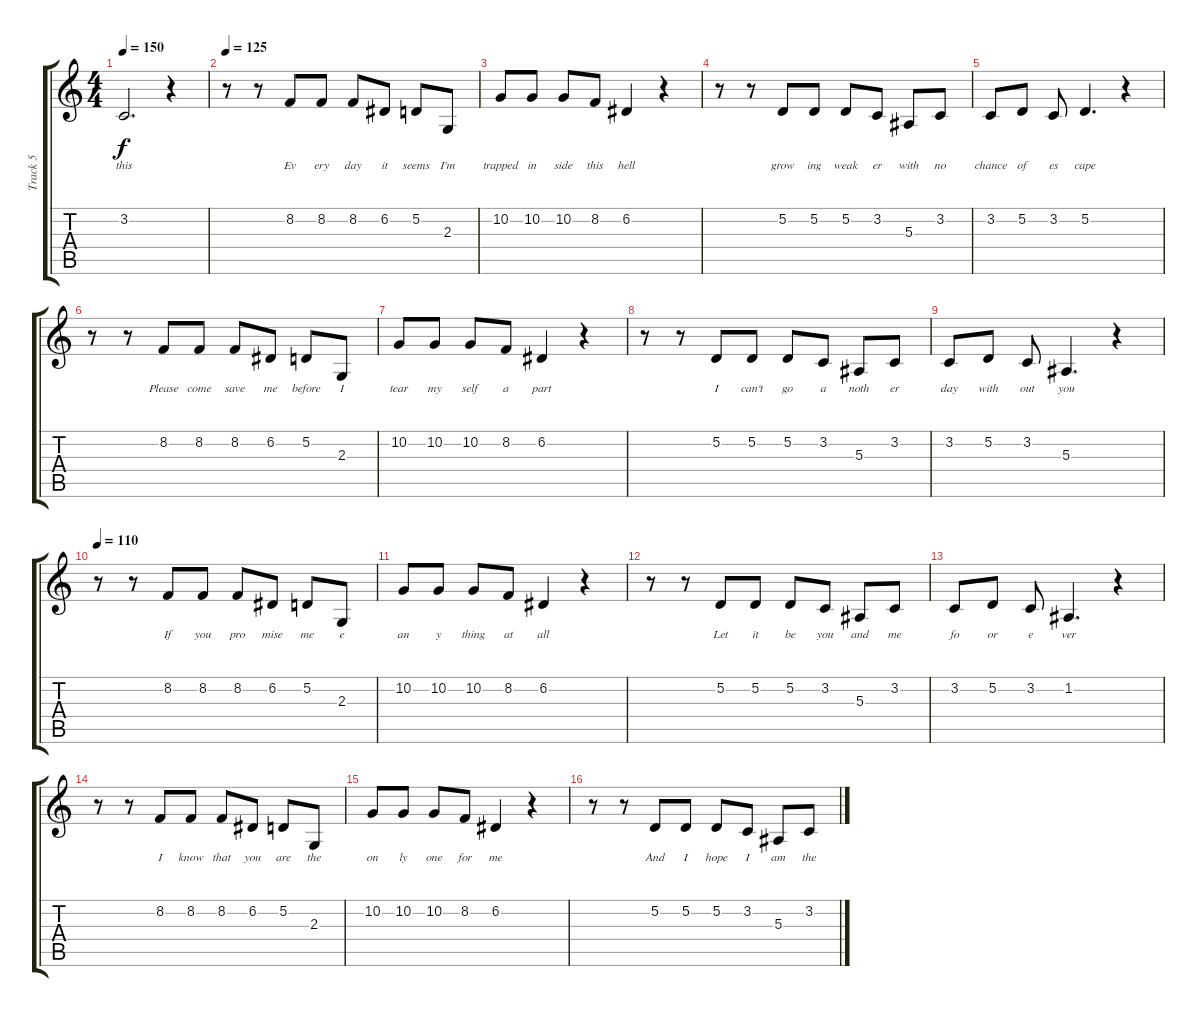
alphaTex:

\track ("Track 5" "Track 5") {instrument lead1square}
\staff {score tabs}
\tuning (D4 A3 F3 C3 G2 C2) {hide}
\ts (4 4)
\tempo 150
\clef g2
\ks c
3.2.2{d lyrics (0 "this") lyrics (1 "") lyrics (2 "") lyrics (3 "") lyrics (4 "") dy f} r.4 |
\tempo 125
r.8 r.8 8.2.8{lyrics (0 "Ev") lyrics (1 "") lyrics (2 "") lyrics (3 "") lyrics (4 "")} 8.2.8{lyrics (0 "ery") lyrics (1 "") lyrics (2 "") lyrics (3 "") lyrics (4 "")} 8.2.8{lyrics (0 "day") lyrics (1 "") lyrics (2 "") lyrics (3 "") lyrics (4 "")} 6.2.8{lyrics (0 "it") lyrics (1 "") lyrics (2 "") lyrics (3 "") lyrics (4 "")} 5.2.8{lyrics (0 "seems") lyrics (1 "") lyrics (2 "") lyrics (3 "") lyrics (4 "")} 2.3.8{lyrics (0 "I'm") lyrics (1 "") lyrics (2 "") lyrics (3 "") lyrics (4 "")} |
10.2.8{lyrics (0 "trapped") lyrics (1 "") lyrics (2 "") lyrics (3 "") lyrics (4 "")} 10.2.8{lyrics (0 "in") lyrics (1 "") lyrics (2 "") lyrics (3 "") lyrics (4 "")} 10.2.8{lyrics (0 "side") lyrics (1 "") lyrics (2 "") lyrics (3 "") lyrics (4 "")} 8.2.8{lyrics (0 "this") lyrics (1 "") lyrics (2 "") lyrics (3 "") lyrics (4 "")} 6.2.4{lyrics (0 "hell") lyrics (1 "") lyrics (2 "") lyrics (3 "") lyrics (4 "")} r.4 |
r.8 r.8 5.2.8{lyrics (0 "grow") lyrics (1 "") lyrics (2 "") lyrics (3 "") lyrics (4 "")} 5.2.8{lyrics (0 "ing") lyrics (1 "") lyrics (2 "") lyrics (3 "") lyrics (4 "")} 5.2.8{lyrics (0 "weak") lyrics (1 "") lyrics (2 "") lyrics (3 "") lyrics (4 "")} 3.2.8{lyrics (0 "er") lyrics (1 "") lyrics (2 "") lyrics (3 "") lyrics (4 "")} 5.3.8{lyrics (0 "with") lyrics (1 "") lyrics (2 "") lyrics (3 "") lyrics (4 "")} 3.2.8{lyrics (0 "no") lyrics (1 "") lyrics (2 "") lyrics (3 "") lyrics (4 "")} |
3.2.8{lyrics (0 "chance") lyrics (1 "") lyrics (2 "") lyrics (3 "") lyrics (4 "")} 5.2.8{lyrics (0 "of") lyrics (1 "") lyrics (2 "") lyrics (3 "") lyrics (4 "")} 3.2.8{lyrics (0 "es") lyrics (1 "") lyrics (2 "") lyrics (3 "") lyrics (4 "")} 5.2.4{d lyrics (0 "cape") lyrics (1 "") lyrics (2 "") lyrics (3 "") lyrics (4 "")} r.4 |
r.8 r.8 8.2.8{lyrics (0 "Please") lyrics (1 "") lyrics (2 "") lyrics (3 "") lyrics (4 "")} 8.2.8{lyrics (0 "come") lyrics (1 "") lyrics (2 "") lyrics (3 "") lyrics (4 "")} 8.2.8{lyrics (0 "save") lyrics (1 "") lyrics (2 "") lyrics (3 "") lyrics (4 "")} 6.2.8{lyrics (0 "me") lyrics (1 "") lyrics (2 "") lyrics (3 "") lyrics (4 "")} 5.2.8{lyrics (0 "before") lyrics (1 "") lyrics (2 "") lyrics (3 "") lyrics (4 "")} 2.3.8{lyrics (0 "I") lyrics (1 "") lyrics (2 "") lyrics (3 "") lyrics (4 "")} |
10.2.8{lyrics (0 "tear") lyrics (1 "") lyrics (2 "") lyrics (3 "") lyrics (4 "")} 10.2.8{lyrics (0 "my") lyrics (1 "") lyrics (2 "") lyrics (3 "") lyrics (4 "")} 10.2.8{lyrics (0 "self") lyrics (1 "") lyrics (2 "") lyrics (3 "") lyrics (4 "")} 8.2.8{lyrics (0 "a") lyrics (1 "") lyrics (2 "") lyrics (3 "") lyrics (4 "")} 6.2.4{lyrics (0 "part") lyrics (1 "") lyrics (2 "") lyrics (3 "") lyrics (4 "")} r.4 |
r.8 r.8 5.2.8{lyrics (0 "I") lyrics (1 "") lyrics (2 "") lyrics (3 "") lyrics (4 "")} 5.2.8{lyrics (0 "can't") lyrics (1 "") lyrics (2 "") lyrics (3 "") lyrics (4 "")} 5.2.8{lyrics (0 "go") lyrics (1 "") lyrics (2 "") lyrics (3 "") lyrics (4 "")} 3.2.8{lyrics (0 "a") lyrics (1 "") lyrics (2 "") lyrics (3 "") lyrics (4 "")} 5.3.8{lyrics (0 "noth") lyrics (1 "") lyrics (2 "") lyrics (3 "") lyrics (4 "")} 3.2.8{lyrics (0 "er") lyrics (1 "") lyrics (2 "") lyrics (3 "") lyrics (4 "")} |
3.2.8{lyrics (0 "day") lyrics (1 "") lyrics (2 "") lyrics (3 "") lyrics (4 "")} 5.2.8{lyrics (0 "with") lyrics (1 "") lyrics (2 "") lyrics (3 "") lyrics (4 "")} 3.2.8{lyrics (0 "out") lyrics (1 "") lyrics (2 "") lyrics (3 "") lyrics (4 "")} 5.3.4{d lyrics (0 "you") lyrics (1 "") lyrics (2 "") lyrics (3 "") lyrics (4 "")} r.4 |
\tempo 110
r.8 r.8 8.2.8{lyrics (0 "If") lyrics (1 "") lyrics (2 "") lyrics (3 "") lyrics (4 "")} 8.2.8{lyrics (0 "you") lyrics (1 "") lyrics (2 "") lyrics (3 "") lyrics (4 "")} 8.2.8{lyrics (0 "pro") lyrics (1 "") lyrics (2 "") lyrics (3 "") lyrics (4 "")} 6.2.8{lyrics (0 "mise") lyrics (1 "") lyrics (2 "") lyrics (3 "") lyrics (4 "")} 5.2.8{lyrics (0 "me") lyrics (1 "") lyrics (2 "") lyrics (3 "") lyrics (4 "")} 2.3.8{lyrics (0 "e") lyrics (1 "") lyrics (2 "") lyrics (3 "") lyrics (4 "")} |
10.2.8{lyrics (0 "an") lyrics (1 "") lyrics (2 "") lyrics (3 "") lyrics (4 "")} 10.2.8{lyrics (0 "y") lyrics (1 "") lyrics (2 "") lyrics (3 "") lyrics (4 "")} 10.2.8{lyrics (0 "thing") lyrics (1 "") lyrics (2 "") lyrics (3 "") lyrics (4 "")} 8.2.8{lyrics (0 "at") lyrics (1 "") lyrics (2 "") lyrics (3 "") lyrics (4 "")} 6.2.4{lyrics (0 "all") lyrics (1 "") lyrics (2 "") lyrics (3 "") lyrics (4 "")} r.4 |
r.8 r.8 5.2.8{lyrics (0 "Let") lyrics (1 "") lyrics (2 "") lyrics (3 "") lyrics (4 "")} 5.2.8{lyrics (0 "it") lyrics (1 "") lyrics (2 "") lyrics (3 "") lyrics (4 "")} 5.2.8{lyrics (0 "be") lyrics (1 "") lyrics (2 "") lyrics (3 "") lyrics (4 "")} 3.2.8{lyrics (0 "you") lyrics (1 "") lyrics (2 "") lyrics (3 "") lyrics (4 "")} 5.3.8{lyrics (0 "and") lyrics (1 "") lyrics (2 "") lyrics (3 "") lyrics (4 "")} 3.2.8{lyrics (0 "me") lyrics (1 "") lyrics (2 "") lyrics (3 "") lyrics (4 "")} |
3.2.8{lyrics (0 "fo") lyrics (1 "") lyrics (2 "") lyrics (3 "") lyrics (4 "")} 5.2.8{lyrics (0 "or") lyrics (1 "") lyrics (2 "") lyrics (3 "") lyrics (4 "")} 3.2.8{lyrics (0 "e") lyrics (1 "") lyrics (2 "") lyrics (3 "") lyrics (4 "")} 1.2.4{d lyrics (0 "ver") lyrics (1 "") lyrics (2 "") lyrics (3 "") lyrics (4 "")} r.4 |
r.8 r.8 8.2.8{lyrics (0 "I") lyrics (1 "") lyrics (2 "") lyrics (3 "") lyrics (4 "")} 8.2.8{lyrics (0 "know") lyrics (1 "") lyrics (2 "") lyrics (3 "") lyrics (4 "")} 8.2.8{lyrics (0 "that") lyrics (1 "") lyrics (2 "") lyrics (3 "") lyrics (4 "")} 6.2.8{lyrics (0 "you") lyrics (1 "") lyrics (2 "") lyrics (3 "") lyrics (4 "")} 5.2.8{lyrics (0 "are") lyrics (1 "") lyrics (2 "") lyrics (3 "") lyrics (4 "")} 2.3.8{lyrics (0 "the") lyrics (1 "") lyrics (2 "") lyrics (3 "") lyrics (4 "")} |
10.2.8{lyrics (0 "on") lyrics (1 "") lyrics (2 "") lyrics (3 "") lyrics (4 "")} 10.2.8{lyrics (0 "ly") lyrics (1 "") lyrics (2 "") lyrics (3 "") lyrics (4 "")} 10.2.8{lyrics (0 "one") lyrics (1 "") lyrics (2 "") lyrics (3 "") lyrics (4 "")} 8.2.8{lyrics (0 "for") lyrics (1 "") lyrics (2 "") lyrics (3 "") lyrics (4 "")} 6.2.4{lyrics (0 "me") lyrics (1 "") lyrics (2 "") lyrics (3 "") lyrics (4 "")} r.4 |
r.8 r.8 5.2.8{lyrics (0 "And") lyrics (1 "") lyrics (2 "") lyrics (3 "") lyrics (4 "")} 5.2.8{lyrics (0 "I") lyrics (1 "") lyrics (2 "") lyrics (3 "") lyrics (4 "")} 5.2.8{lyrics (0 "hope") lyrics (1 "") lyrics (2 "") lyrics (3 "") lyrics (4 "")} 3.2.8{lyrics (0 "I") lyrics (1 "") lyrics (2 "") lyrics (3 "") lyrics (4 "")} 5.3.8{lyrics (0 "am") lyrics (1 "") lyrics (2 "") lyrics (3 "") lyrics (4 "")} 3.2.8{lyrics (0 "the") lyrics (1 "") lyrics (2 "") lyrics (3 "") lyrics (4 "")}
